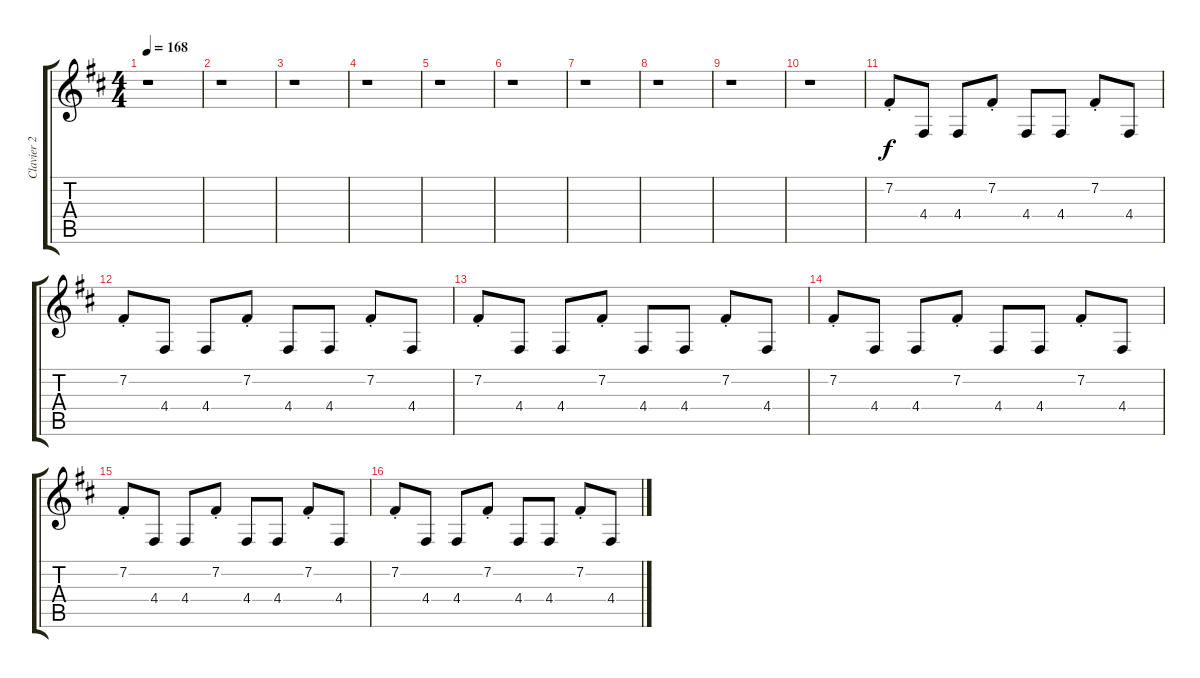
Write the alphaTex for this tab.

\track ("Clavier 2" "Clavier 2") {instrument musicbox}
\staff {score tabs}
\tuning (E4 B3 G3 D3 A2 E2) {hide}
\ts (4 4)
\tempo 168
\clef g2
\ks d
r.1{dy f} |
r.1 |
r.1 |
r.1 |
r.1 |
r.1 |
r.1 |
r.1 |
r.1 |
r.1 |
7.2{st}.8{volume 10 instrument clavinet} 4.4.8 4.4.8 7.2{st}.8 4.4.8 4.4.8 7.2{st}.8 4.4.8 |
7.2{st}.8 4.4.8 4.4.8 7.2{st}.8 4.4.8 4.4.8 7.2{st}.8 4.4.8 |
7.2{st}.8 4.4.8 4.4.8 7.2{st}.8 4.4.8 4.4.8 7.2{st}.8 4.4.8 |
7.2{st}.8 4.4.8 4.4.8 7.2{st}.8 4.4.8 4.4.8 7.2{st}.8 4.4.8 |
7.2{st}.8 4.4.8 4.4.8 7.2{st}.8 4.4.8 4.4.8 7.2{st}.8 4.4.8 |
7.2{st}.8 4.4.8 4.4.8 7.2{st}.8 4.4.8 4.4.8 7.2{st}.8 4.4.8
